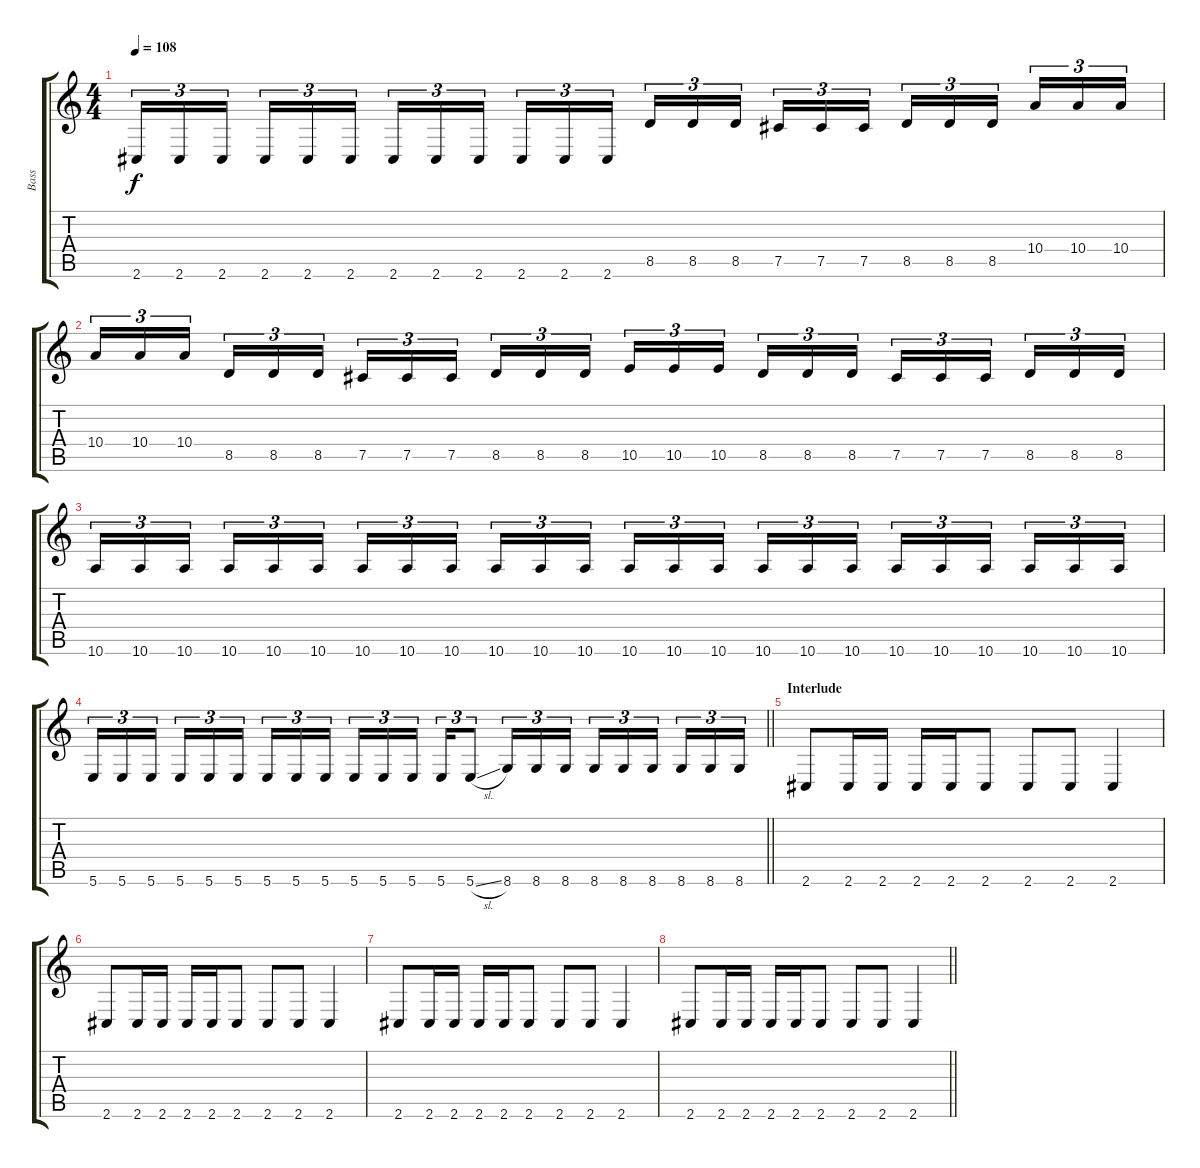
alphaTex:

\track ("Bass" "Bass") {instrument electricbasspick}
\staff {score tabs}
\tuning (Db4 Ab3 E3 B2 Gb2 B1) {hide}
\ts (4 4)
\tempo 108
\clef g2
\ks c
2.6.16{tu (3 2) dy f} 2.6.16{tu (3 2)} 2.6.16{tu (3 2) beam splitsecondary} 2.6.16{tu (3 2)} 2.6.16{tu (3 2)} 2.6.16{tu (3 2)} 2.6.16{tu (3 2)} 2.6.16{tu (3 2)} 2.6.16{tu (3 2) beam splitsecondary} 2.6.16{tu (3 2)} 2.6.16{tu (3 2)} 2.6.16{tu (3 2)} 8.5.16{tu (3 2)} 8.5.16{tu (3 2)} 8.5.16{tu (3 2) beam splitsecondary} 7.5.16{tu (3 2)} 7.5.16{tu (3 2)} 7.5.16{tu (3 2)} 8.5.16{tu (3 2)} 8.5.16{tu (3 2)} 8.5.16{tu (3 2) beam splitsecondary} 10.4.16{tu (3 2)} 10.4.16{tu (3 2)} 10.4.16{tu (3 2)} |
10.4.16{tu (3 2)} 10.4.16{tu (3 2)} 10.4.16{tu (3 2) beam splitsecondary} 8.5.16{tu (3 2)} 8.5.16{tu (3 2)} 8.5.16{tu (3 2)} 7.5.16{tu (3 2)} 7.5.16{tu (3 2)} 7.5.16{tu (3 2) beam splitsecondary} 8.5.16{tu (3 2)} 8.5.16{tu (3 2)} 8.5.16{tu (3 2)} 10.5.16{tu (3 2)} 10.5.16{tu (3 2)} 10.5.16{tu (3 2) beam splitsecondary} 8.5.16{tu (3 2)} 8.5.16{tu (3 2)} 8.5.16{tu (3 2)} 7.5.16{tu (3 2)} 7.5.16{tu (3 2)} 7.5.16{tu (3 2) beam splitsecondary} 8.5.16{tu (3 2)} 8.5.16{tu (3 2)} 8.5.16{tu (3 2)} |
10.6.16{tu (3 2)} 10.6.16{tu (3 2)} 10.6.16{tu (3 2) beam splitsecondary} 10.6.16{tu (3 2)} 10.6.16{tu (3 2)} 10.6.16{tu (3 2)} 10.6.16{tu (3 2)} 10.6.16{tu (3 2)} 10.6.16{tu (3 2) beam splitsecondary} 10.6.16{tu (3 2)} 10.6.16{tu (3 2)} 10.6.16{tu (3 2)} 10.6.16{tu (3 2)} 10.6.16{tu (3 2)} 10.6.16{tu (3 2) beam splitsecondary} 10.6.16{tu (3 2)} 10.6.16{tu (3 2)} 10.6.16{tu (3 2)} 10.6.16{tu (3 2)} 10.6.16{tu (3 2)} 10.6.16{tu (3 2) beam splitsecondary} 10.6.16{tu (3 2)} 10.6.16{tu (3 2)} 10.6.16{tu (3 2)} |
\barLineRight lightlight
5.6.16{tu (3 2)} 5.6.16{tu (3 2)} 5.6.16{tu (3 2) beam splitsecondary} 5.6.16{tu (3 2)} 5.6.16{tu (3 2)} 5.6.16{tu (3 2)} 5.6.16{tu (3 2)} 5.6.16{tu (3 2)} 5.6.16{tu (3 2) beam splitsecondary} 5.6.16{tu (3 2)} 5.6.16{tu (3 2)} 5.6.16{tu (3 2)} 5.6.16{tu (3 2)} 5.6{sl}.8{tu (3 2)} 8.6.16{tu (3 2)} 8.6.16{tu (3 2)} 8.6.16{tu (3 2)} 8.6.16{tu (3 2)} 8.6.16{tu (3 2)} 8.6.16{tu (3 2) beam splitsecondary} 8.6.16{tu (3 2)} 8.6.16{tu (3 2)} 8.6.16{tu (3 2)} |
\section ("" "Interlude")
2.6.8 2.6.16 2.6.16 2.6.16 2.6.16 2.6.8 2.6.8 2.6.8 2.6.4 |
2.6.8 2.6.16 2.6.16 2.6.16 2.6.16 2.6.8 2.6.8 2.6.8 2.6.4 |
2.6.8 2.6.16 2.6.16 2.6.16 2.6.16 2.6.8 2.6.8 2.6.8 2.6.4 |
\barLineRight lightlight
2.6.8 2.6.16 2.6.16 2.6.16 2.6.16 2.6.8 2.6.8 2.6.8 2.6.4
